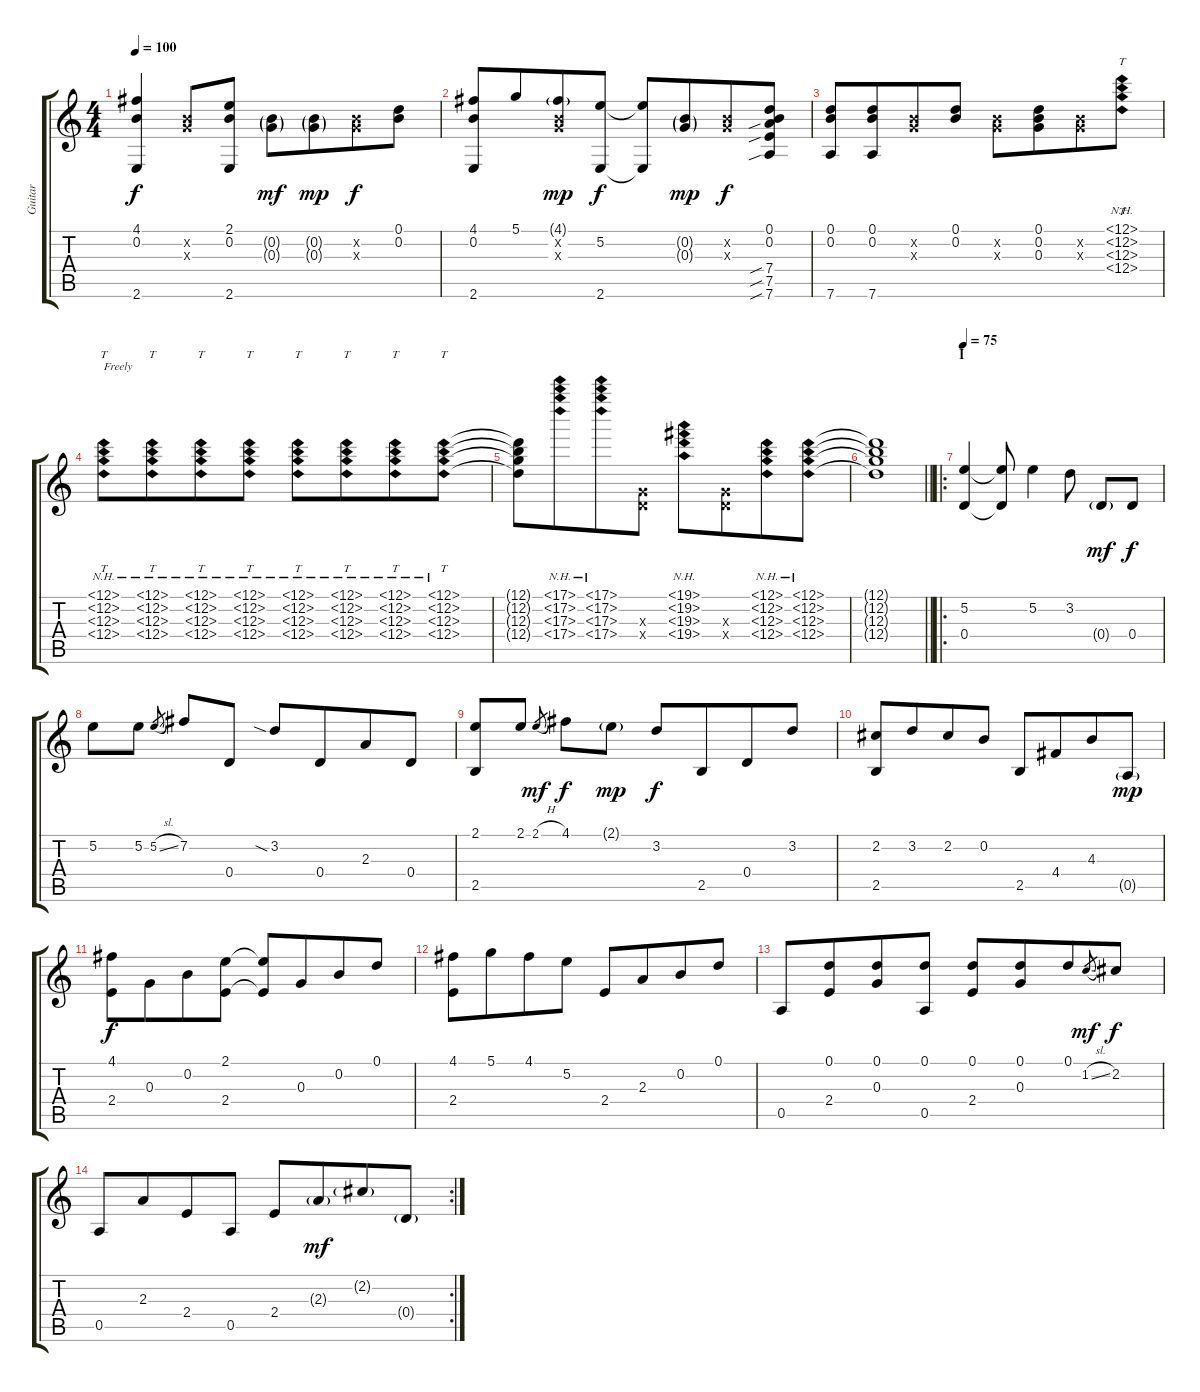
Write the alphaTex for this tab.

\track ("Guitar" "Guitar") {instrument acousticguitarsteel}
\staff {score tabs}
\tuning (D4 B3 G3 D3 A2 D2) {hide}
\ts (4 4)
\tempo 100
\clef g2
\ks c
(4.1 0.2 2.6).4{dy f} (0.2{x} 0.3{x}).8 (2.1 0.2 2.6).8 (0.2{g} 0.3{g}).8{dy mf} (0.2{g} 0.3{g}).8{dy mp beam merge} (0.2{x} 0.3{x}).8{dy f} (0.1 0.2).8 |
(4.1 0.2 2.6).8 5.1.8{beam merge} (4.1{g} 0.2{x} 0.3{x}).8{dy mp} (5.2 2.6).8{dy f} (5.2{t} 2.6{t}).8 (0.2{g} 0.3{g}).8{dy mp beam merge} (0.2{x} 0.3{x}).8{dy f} (0.1 0.2 7.4{sib} 7.5{sib} 7.6{sib}).8 |
(0.1 0.2 7.6).8 (0.1 0.2 7.6).8{beam merge} (0.2{x} 0.3{x}).8 (0.1 0.2).8 (0.2{x} 0.3{x}).8 (0.1 0.2 0.3).8{beam merge} (0.2{x} 0.3{x}).8 (12.1{nh} 12.2{nh} 12.3{nh} 12.4{nh}).8{tt} |
(12.1{nh} 12.2{nh} 12.3{nh} 12.4{nh}).8{tt txt "Freely"} (12.1{nh} 12.2{nh} 12.3{nh} 12.4{nh}).8{tt beam merge} (12.1{nh} 12.2{nh} 12.3{nh} 12.4{nh}).8{tt} (12.1{nh} 12.2{nh} 12.3{nh} 12.4{nh}).8{tt} (12.1{nh} 12.2{nh} 12.3{nh} 12.4{nh}).8{tt} (12.1{nh} 12.2{nh} 12.3{nh} 12.4{nh}).8{tt beam merge} (12.1{nh} 12.2{nh} 12.3{nh} 12.4{nh}).8{tt} (12.1{nh} 12.2{nh} 12.3{nh} 12.4{nh}).8{tt} |
(12.1{t} 12.2{t} 12.3{t} 12.4{t}).8 (17.1{nh} 17.2{nh} 17.3{nh} 17.4{nh}).8{beam merge} (17.1{nh} 17.2{nh} 17.3{nh} 17.4{nh}).8 (0.3{x} 0.4{x}).8 (19.1{nh} 19.2{nh} 19.3{nh} 19.4{nh}).8 (0.3{x} 0.4{x}).8{beam merge} (12.1{nh} 12.2{nh} 12.3{nh} 12.4{nh}).8 (12.1{nh} 12.2{nh} 12.3{nh} 12.4{nh}).8 |
\barLineRight lightlight
(12.1{t} 12.2{t} 12.3{t} 12.4{t}).1 |
\ro
\section ("" "I")
\tempo 75
(5.2 0.4).4 (5.2{t} 0.4{t}).8 5.2.4 3.2.8 0.4{g}.8{dy mf} 0.4.8{dy f} |
5.2.8 5.2.8 5.2{sl}.8{gr beam merge} 7.2.8 0.4.8 3.2{sia}.8 0.4.8{beam merge} 2.3.8 0.4.8 |
(2.1 2.5).8 2.1.8 2.1{h}.8{gr dy mf beam merge} 4.1.8{dy f} 2.1{g}.8{dy mp} 3.2.8{dy f} 2.5.8{beam merge} 0.4.8 3.2.8 |
(2.2 2.5).8 3.2.8{beam merge} 2.2.8 0.2.8 2.5.8 4.4.8{beam merge} 4.3.8 0.5{g}.8{dy mp} |
(4.1 2.4).8{dy f} 0.3.8{beam merge} 0.2.8 (2.1 2.4).8 (2.1{t} 2.4{t}).8 0.3.8{beam merge} 0.2.8 0.1.8 |
(4.1 2.4).8 5.1.8{beam merge} 4.1.8 5.2.8 2.4.8 2.3.8{beam merge} 0.2.8 0.1.8 |
0.5.8 (0.1 2.4).8{beam merge} (0.1 0.3).8 (0.1 0.5).8 (0.1 2.4).8{beam merge} (0.1 0.3).8{beam merge} 0.1.8 1.2{sl}.8{gr dy mf beam merge} 2.2.8{dy f} |
\rc 2
0.5.8 2.3.8{beam merge} 2.4.8 0.5.8 2.4.8 2.3{g}.8{dy mf beam merge} 2.2{g}.8 0.4{g}.8
